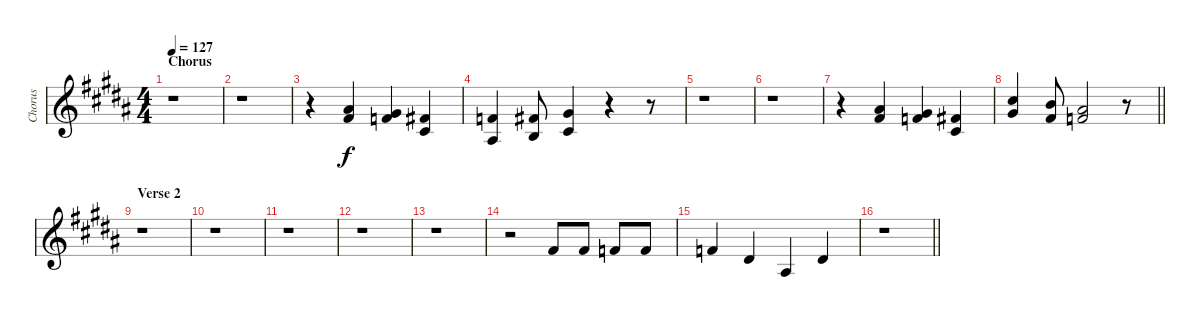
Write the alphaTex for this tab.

\track ("Chorus" "Chorus") {instrument flute}
\staff {score}
\tuning (E4 B3 G3 D3 A2 E2) {hide}
\ts (4 4)
\section ("" "Chorus")
\tempo 127
\clef g2
\ks g#minor
r.1{dy f} |
r.1 |
r.4 (6.1 7.2).4 (1.1 9.2).4 (2.2 11.3).4 |
(10.3 8.4).4 (0.2 11.3).8 (9.2 6.3).4 r.4 r.8 |
r.1 |
r.1 |
r.4 (2.1 11.2).4 (1.1 9.2).4 (2.2 11.3).4 |
\barLineRight lightlight
(9.1 9.2).4 (2.1 12.2).8 (1.1 11.2).2 r.8 |
\section ("" "Verse 2")
r.1 |
r.1 |
r.1 |
r.1 |
r.1 |
r.2 7.2.8 7.2.8 1.1.8 1.1.8 |
1.1.4 4.2.4 3.3.4 4.2.4 |
\barLineRight lightlight
r.1
